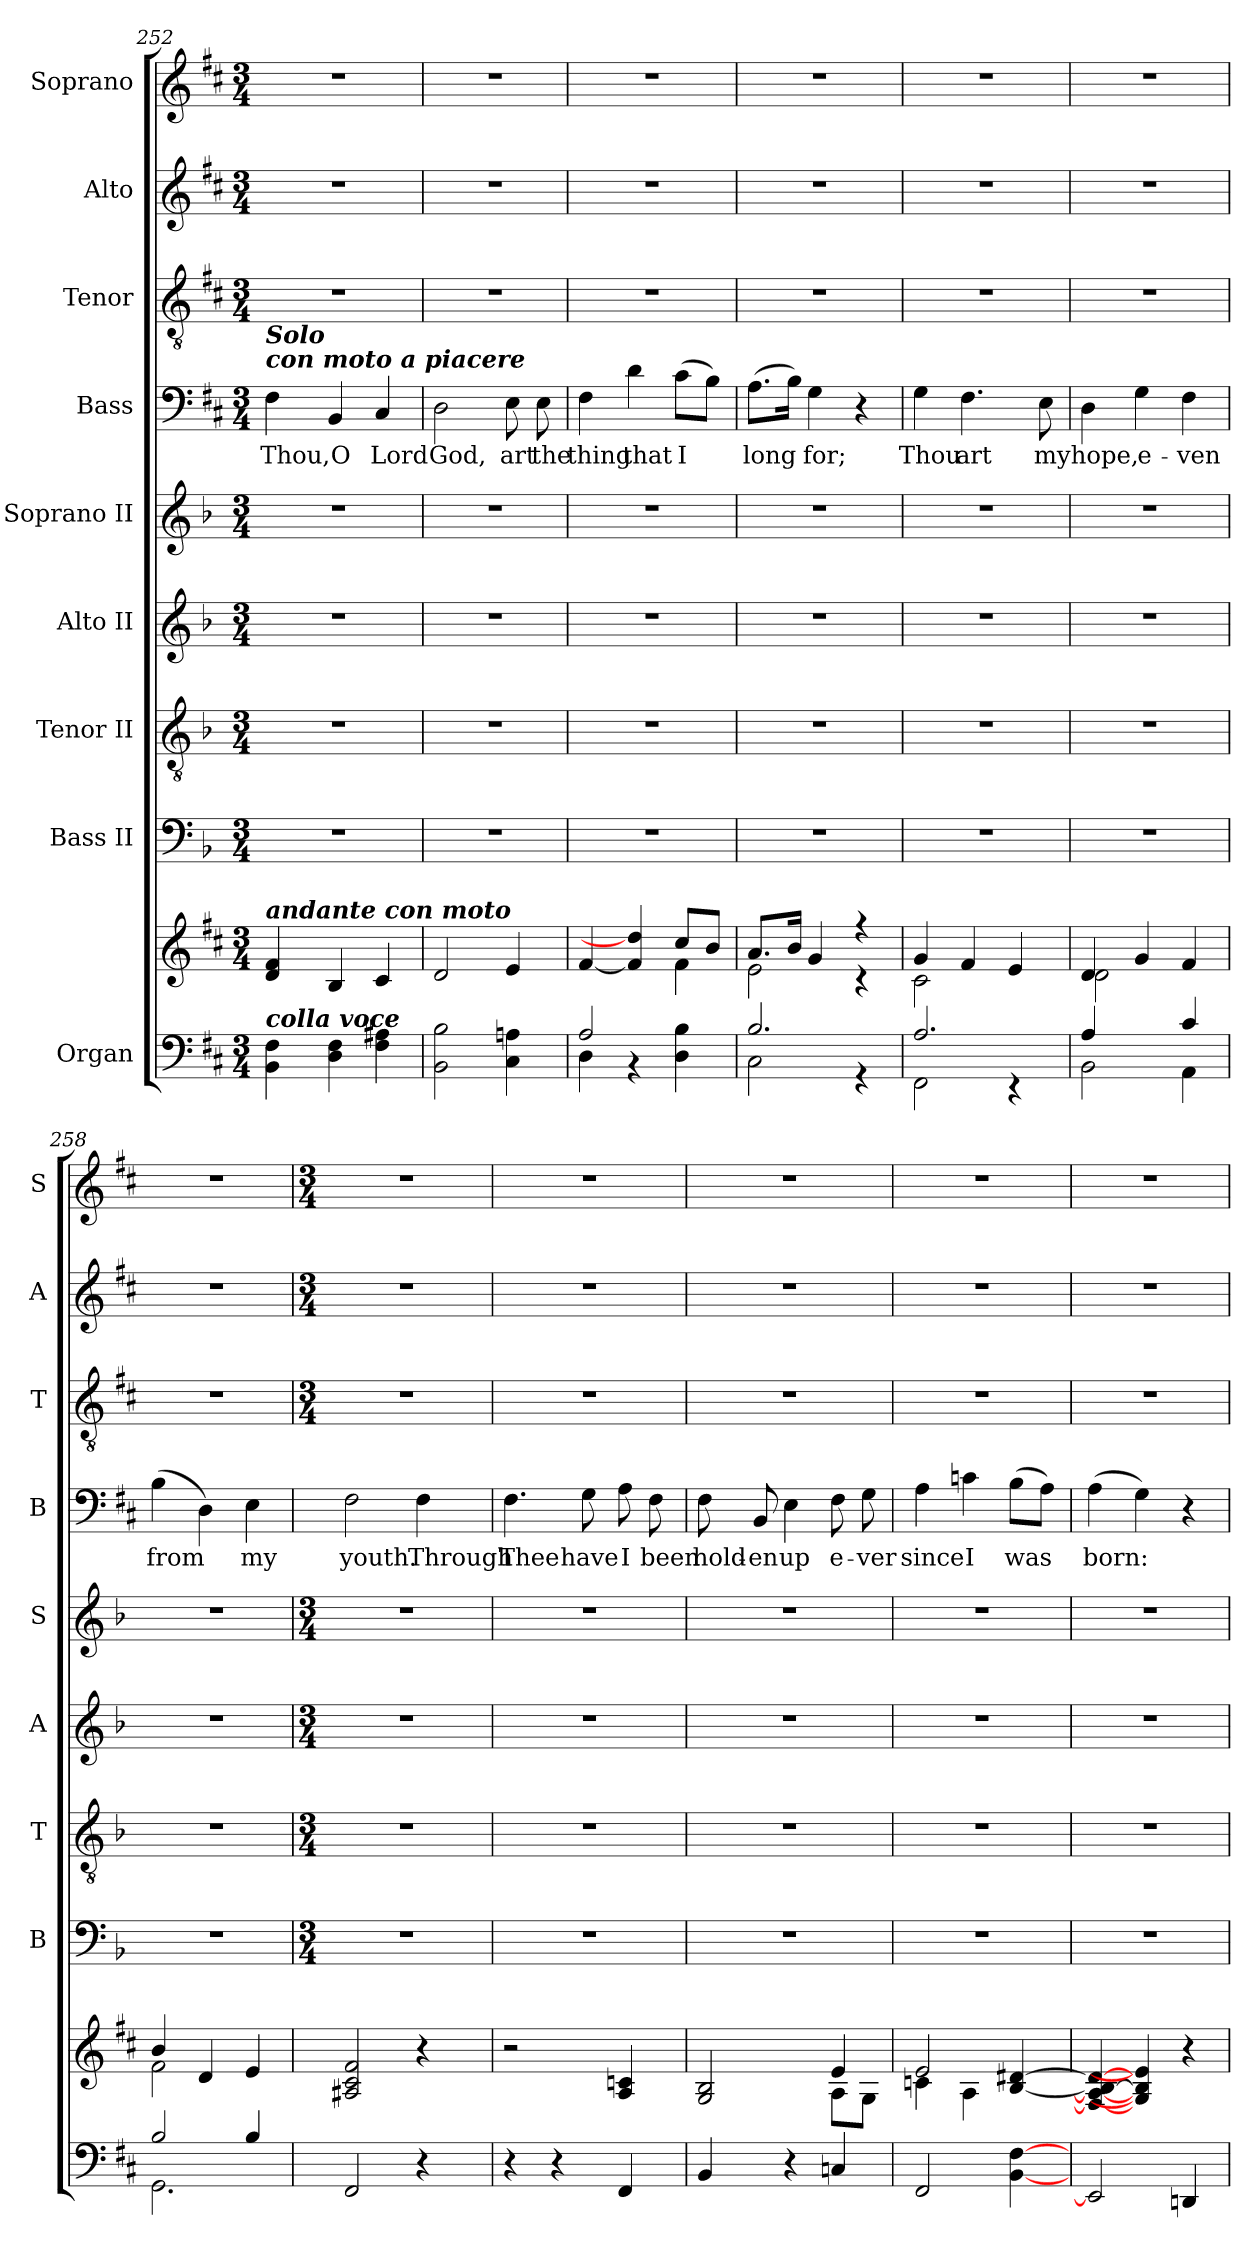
**kern	**kern	**kern	**kern	**kern	**kern	**kern	**text	**kern	**kern	**kern
*part9	*part9	*part8	*part7	*part6	*part5	*part4	*part4	*part3	*part2	*part1
*staff10	*staff9	*staff8	*staff7	*staff6	*staff5	*staff4	*staff4	*staff3	*staff2	*staff1
*I"Organ	*	*I"Bass II	*I"Tenor II	*I"Alto II	*I"Soprano II	*I"Bass	*	*I"Tenor	*I"Alto	*I"Soprano
*	*	*I'B	*I'T	*I'A	*I'S	*I'B	*	*I'T	*I'A	*I'S
!!LO:LB:g=z
*clefF4	*clefG2	*clefF4	*clefGv2	*clefG2	*clefG2	*clefF4	*	*clefGv2	*clefG2	*clefG2
*k[f#c#]	*k[f#c#]	*k[b-]	*k[b-]	*k[b-]	*k[b-]	*k[f#c#]	*	*k[f#c#]	*k[f#c#]	*k[f#c#]
*D:	*D:	*F:	*F:	*F:	*F:	*D:	*	*D:	*D:	*D:
*M3/4	*M3/4	*M3/4	*M3/4	*M3/4	*M3/4	*M3/4	*	*M3/4	*M3/4	*M3/4
=252	=252	=252	=252	=252	=252	=252	=252	=252	=252	=252
*^	*^	*	*	*	*	*	*	*	*	*
!	!	!	!	!	!	!	!	!LO:TX:a:Bi:t=con moto a piacere	!	!	!	!
!	!	!	!	!	!	!	!	!LO:TX:a:Bi:t=Solo	!	!	!	!
!	!	!LO:TX:a:Bi:t=andante con moto	!	!	!	!	!	!	!	!	!	!
!LO:TX:a:Bi:t=colla voce	!	!	!	!	!	!	!	!	!	!	!	!
!	!	!	!	!	!	!	!	!	!LO:LY:b	!	!	!
4BB\ 4F#\	2ryy	4d/ 4f#/	2ryy	2.r	2.r	2.r	2.r	4F#	Thou,	2.r	2.r	2.r
!	!	!	!	!	!	!	!	!	!LO:LY:b	!	!	!
4D\ 4F#\	.	4B/	.	.	.	.	.	4BB	O	.	.	.
!	!	!	!	!	!	!	!	!	!LO:LY:b	!	!	!
4F#\ 4A#X\	4ryy	4c#/	4ryy	.	.	.	.	4C#	Lord	.	.	.
=253	=253	=253	=253	=253	=253	=253	=253	=253	=253	=253	=253	=253
!	!	!	!	!	!	!	!	!	!LO:LY:b	!	!	!
2BB\ 2B\	2ryy	2d/	2ryy	2.r	2.r	2.r	2.r	2D	God,	2.r	2.r	2.r
!	!	!	!	!	!	!	!	!	!LO:LY:b	!	!	!
4C#\ 4An\	4ryy	4e/	4ryy	.	.	.	.	8E	art	.	.	.
!	!	!	!	!	!	!	!	!	!LO:LY:b	!	!	!
.	.	.	.	.	.	.	.	8E	the	.	.	.
=254	=254	=254	=254	=254	=254	=254	=254	=254	=254	=254	=254	=254
!	!	!	!	!	!	!	!	!	!LO:LY:b	!	!	!
2A/	4D\	2ryy	[4f#/	2.r	2.r	2.r	2.r	4F#	thing	2.r	2.r	2.r
!	!	!	!	!	!	!	!	!	!LO:LY:b	!	!	!
.	4r	.	4f#/] 4dd/]	.	.	.	.	4d	that	.	.	.
!	!	!	!	!	!	!	!	!	!LO:LY:b	!	!	!
4D\ 4B\	4ryy	8cc#/L	4f#\	.	.	.	.	(>8c#L	I	.	.	.
.	.	8b/J	.	.	.	.	.	8BJ)	.	.	.	.
=255	=255	=255	=255	=255	=255	=255	=255	=255	=255	=255	=255	=255
!	!	!	!	!	!	!	!	!	!LO:LY:b	!	!	!
2.B/	2C#\	8.a/L	2e\	2.r	2.r	2.r	2.r	(>8.AL	long	2.r	2.r	2.r
.	.	16b/J	.	.	.	.	.	16BJ)	.	.	.	.
!	!	!	!	!	!	!	!	!	!LO:LY:b	!	!	!
.	.	4g/	.	.	.	.	.	4G	for;	.	.	.
.	4r	4r	4r	.	.	.	.	4r	.	.	.	.
=256	=256	=256	=256	=256	=256	=256	=256	=256	=256	=256	=256	=256
!	!	!	!	!	!	!	!	!	!LO:LY:b	!	!	!
2.A/	2FF#\	4g/	2c#\	2.r	2.r	2.r	2.r	4G	Thou	2.r	2.r	2.r
!	!	!	!	!	!	!	!	!	!LO:LY:b	!	!	!
.	.	4f#/	.	.	.	.	.	4.F#	art	.	.	.
.	4r	4e/	4ryy	.	.	.	.	.	.	.	.	.
!	!	!	!	!	!	!	!	!	!LO:LY:b	!	!	!
.	.	.	.	.	.	.	.	8E	my	.	.	.
=257	=257	=257	=257	=257	=257	=257	=257	=257	=257	=257	=257	=257
!	!	!	!	!	!	!	!	!	!LO:LY:b	!	!	!
4A/	2BB\	4d/	2d\	2.r	2.r	2.r	2.r	4D	hope,	2.r	2.r	2.r
!	!	!	!	!	!	!	!	!	!LO:LY:b	!	!	!
4ryy	.	4g/	.	.	.	.	.	4G	e-	.	.	.
!	!	!	!	!	!	!	!	!	!LO:LY:b	!	!	!
4c#/	4AA\	4f#/	4ryy	.	.	.	.	4F#	-ven	.	.	.
=258	=258	=258	=258	=258	=258	=258	=258	=258	=258	=258	=258	=258
!	!	!	!	!	!	!	!	!	!LO:LY:b	!	!	!
2B/	2.GG\	4b/	2f#\	2.r	2.r	2.r	2.r	(4B\	from	2.r	2.r	2.r
.	.	4d/	.	.	.	.	.	4D)	.	.	.	.
!	!	!	!	!	!	!	!	!	!LO:LY:b	!	!	!
4B/	.	4e/	4ryy	.	.	.	.	4E	my	.	.	.
*v	*v	*	*	*	*	*	*	*	*	*	*	*
!!LO:LB:g=z
=259	=259	=259	=259	=259	=259	=259	=259	=259	=259	=259	=259
*	*	*	*M3/4	*M3/4	*M3/4	*M3/4	*	*	*M3/4	*M3/4	*M3/4
!	!	!	!	!	!	!	!	!LO:LY:b	!	!	!
2FF#/	2A#X/ 2c#/ 2f#/	2ryy	2.r	2.r	2.r	2.r	2F#	youth.	2.r	2.r	2.r
!	!	!	!	!	!	!	!	!LO:LY:b	!	!	!
4r	4r	4ryy	.	.	.	.	4F#	Through	.	.	.
=260	=260	=260	=260	=260	=260	=260	=260	=260	=260	=260	=260
!	!	!	!	!	!	!	!	!LO:LY:b	!	!	!
4r	2r	2ryy	2.r	2.r	2.r	2.r	4.F#	Thee	2.r	2.r	2.r
4r	.	.	.	.	.	.	.	.	.	.	.
!	!	!	!	!	!	!	!	!LO:LY:b	!	!	!
.	.	.	.	.	.	.	8G	have	.	.	.
!	!	!	!	!	!	!	!	!LO:LY:b	!	!	!
4FF#/	4A/ 4cn/	4ryy	.	.	.	.	8A	I	.	.	.
!	!	!	!	!	!	!	!	!LO:LY:b	!	!	!
.	.	.	.	.	.	.	8F#	been	.	.	.
=261	=261	=261	=261	=261	=261	=261	=261	=261	=261	=261	=261
!	!	!	!	!	!	!	!	!LO:LY:b	!	!	!
4BB/	2G/ 2B/	2ryy	2.r	2.r	2.r	2.r	8F#	hold-	2.r	2.r	2.r
!	!	!	!	!	!	!	!	!LO:LY:b	!	!	!
.	.	.	.	.	.	.	8BB	-en	.	.	.
!	!	!	!	!	!	!	!	!LO:LY:b	!	!	!
4r	.	.	.	.	.	.	4E	up	.	.	.
!	!	!	!	!	!	!	!	!LO:LY:b	!	!	!
4Cn/	4e/	8A\L	.	.	.	.	8F#	e-	.	.	.
!	!	!	!	!	!	!	!	!LO:LY:b	!	!	!
.	.	8G\J	.	.	.	.	8G	-ver	.	.	.
=262	=262	=262	=262	=262	=262	=262	=262	=262	=262	=262	=262
!	!	!	!	!	!	!	!	!LO:LY:b	!	!	!
2FF#/	2e/	4cn\	2.r	2.r	2.r	2.r	4A	since	2.r	2.r	2.r
!	!	!	!	!	!	!	!	!LO:LY:b	!	!	!
.	.	4A\	.	.	.	.	4cn	I	.	.	.
!	!	!	!	!	!	!	!	!LO:LY:b	!	!	!
[4BB [4F#	[4B/ [4d#X/	4ryy	.	.	.	.	(>8BL	was	.	.	.
.	.	.	.	.	.	.	8AJ)	.	.	.	.
=263	=263	=263	=263	=263	=263	=263	=263	=263	=263	=263	=263
!	!	!	!	!	!	!	!	!LO:LY:b	!	!	!
2EE]	4F#/_ 4A/_ 4B/_ 4d#/_	2ryy	2.r	2.r	2.r	2.r	(>4A	born:	2.r	2.r	2.r
.	4G/] 4B/] 4e/]	.	.	.	.	.	4G)	.	.	.	.
4DDn	4r	4ryy	.	.	.	.	4r	.	.	.	.
*	*v	*v	*	*	*	*	*	*	*	*	*
=	=	=	=	=	=	=	=	=	=	=
*-	*-	*-	*-	*-	*-	*-	*-	*-	*-	*-
